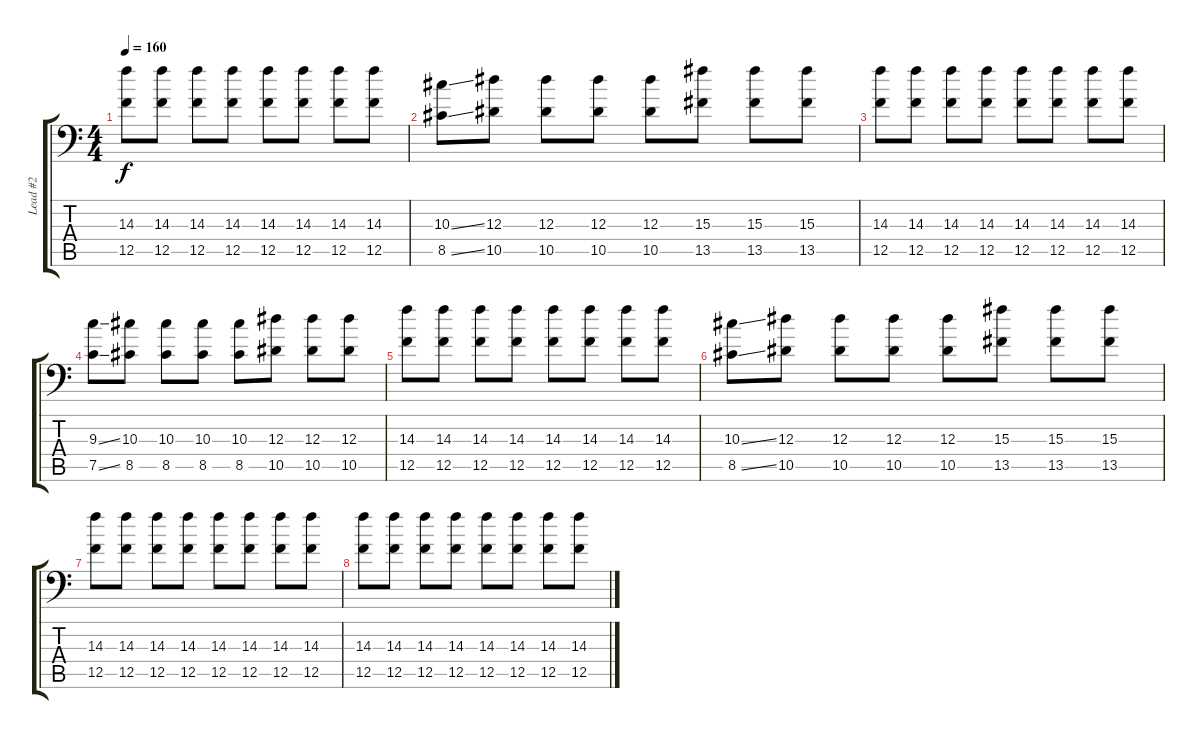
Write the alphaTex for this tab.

\track ("Lead #2" "Lead #2") {instrument distortionguitar}
\staff {score tabs}
\tuning (C4 G3 Eb3 Bb2 F2 Bb1) {hide}
\ts (4 4)
\tempo 160
\clef f4
\ks c
(14.3 12.5).8{dy f} (14.3 12.5).8 (14.3 12.5).8 (14.3 12.5).8 (14.3 12.5).8 (14.3 12.5).8 (14.3 12.5).8 (14.3 12.5).8 |
(10.3{ss} 8.5{ss}).8 (12.3 10.5).8 (12.3 10.5).8 (12.3 10.5).8 (12.3 10.5).8 (15.3 13.5).8 (15.3 13.5).8 (15.3 13.5).8 |
(14.3 12.5).8 (14.3 12.5).8 (14.3 12.5).8 (14.3 12.5).8 (14.3 12.5).8 (14.3 12.5).8 (14.3 12.5).8 (14.3 12.5).8 |
(9.3{ss} 7.5{ss}).8 (10.3 8.5).8 (10.3 8.5).8 (10.3 8.5).8 (10.3 8.5).8 (12.3 10.5).8 (12.3 10.5).8 (12.3 10.5).8 |
(14.3 12.5).8 (14.3 12.5).8 (14.3 12.5).8 (14.3 12.5).8 (14.3 12.5).8 (14.3 12.5).8 (14.3 12.5).8 (14.3 12.5).8 |
(10.3{ss} 8.5{ss}).8 (12.3 10.5).8 (12.3 10.5).8 (12.3 10.5).8 (12.3 10.5).8 (15.3 13.5).8 (15.3 13.5).8 (15.3 13.5).8 |
(14.3 12.5).8 (14.3 12.5).8 (14.3 12.5).8 (14.3 12.5).8 (14.3 12.5).8 (14.3 12.5).8 (14.3 12.5).8 (14.3 12.5).8 |
(14.3 12.5).8 (14.3 12.5).8 (14.3 12.5).8 (14.3 12.5).8 (14.3 12.5).8 (14.3 12.5).8 (14.3 12.5).8 (14.3 12.5).8
